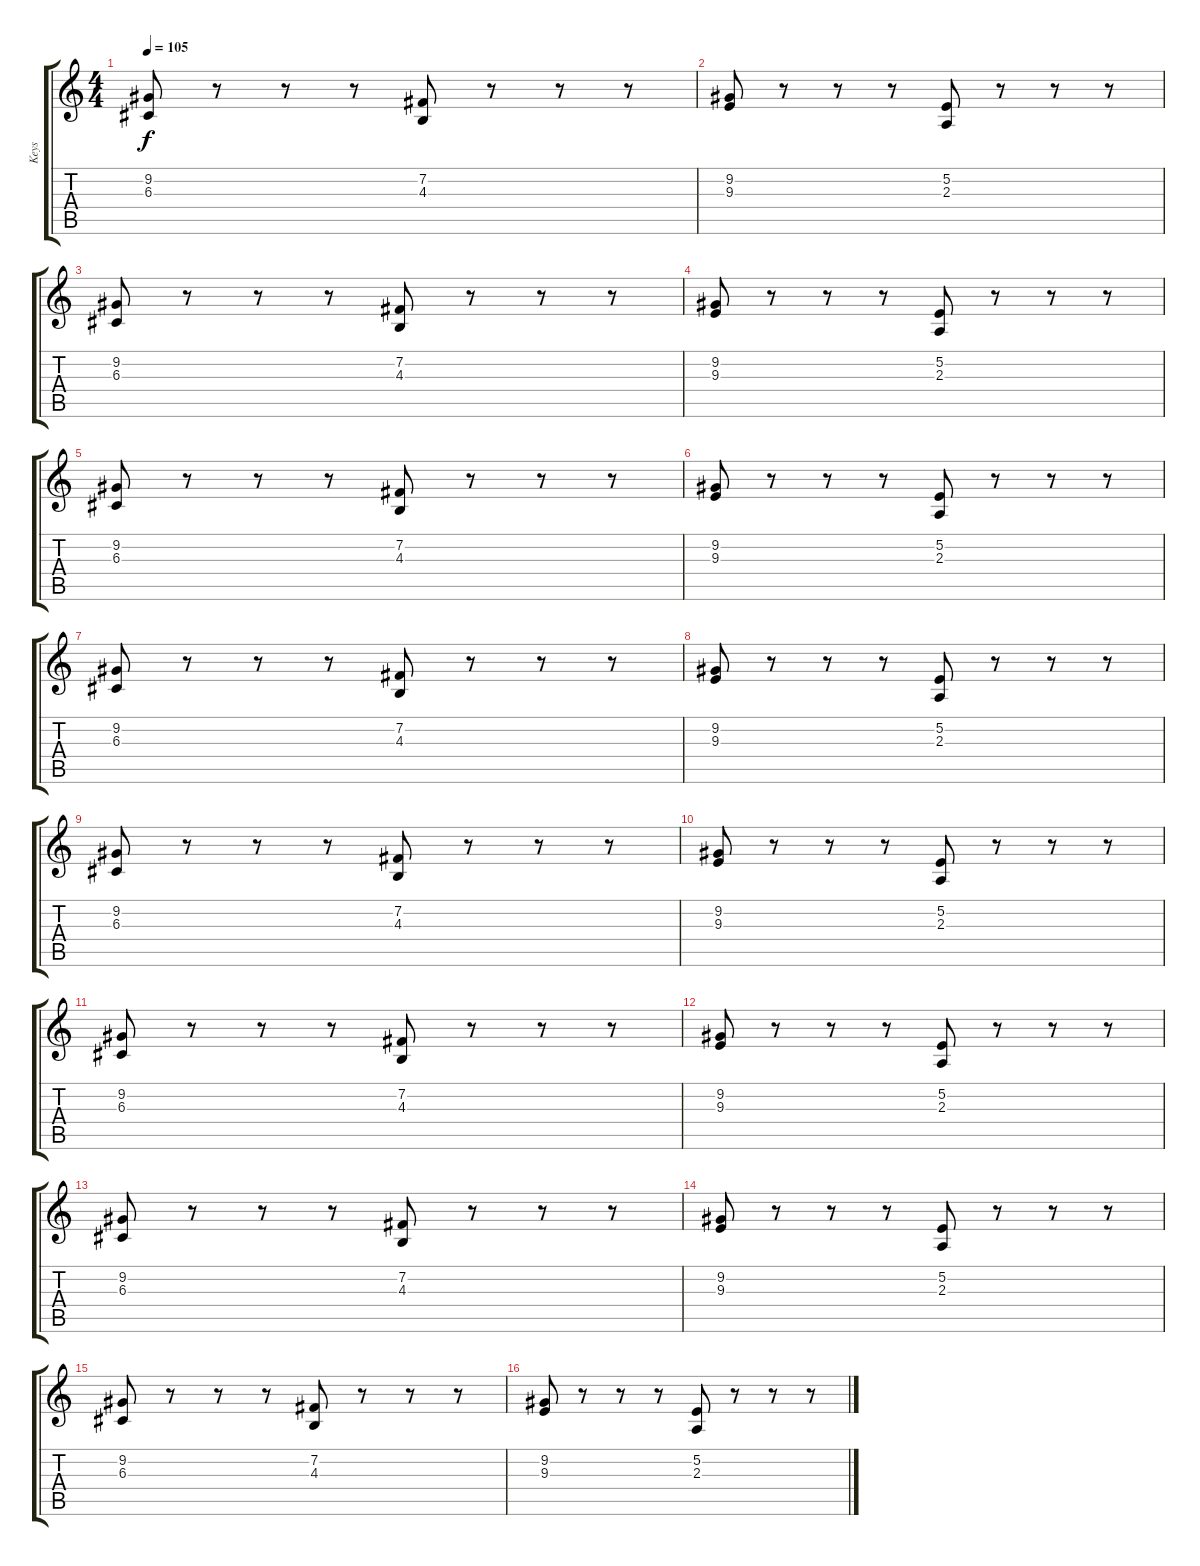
\track ("Keys" "Keys") {instrument electricgrandpiano}
\staff {score tabs}
\tuning (E4 B3 G3 D3 A2 E2) {hide}
\ts (4 4)
\tempo 105
\clef g2
\ks c
(9.2 6.3).8{dy f} r.8 r.8 r.8 (7.2 4.3).8 r.8 r.8 r.8 |
(9.2 9.3).8 r.8 r.8 r.8 (5.2 2.3).8 r.8 r.8 r.8 |
(9.2 6.3).8 r.8 r.8 r.8 (7.2 4.3).8 r.8 r.8 r.8 |
(9.2 9.3).8 r.8 r.8 r.8 (5.2 2.3).8 r.8 r.8 r.8 |
(9.2 6.3).8 r.8 r.8 r.8 (7.2 4.3).8 r.8 r.8 r.8 |
(9.2 9.3).8 r.8 r.8 r.8 (5.2 2.3).8 r.8 r.8 r.8 |
(9.2 6.3).8 r.8 r.8 r.8 (7.2 4.3).8 r.8 r.8 r.8 |
(9.2 9.3).8 r.8 r.8 r.8 (5.2 2.3).8 r.8 r.8 r.8 |
(9.2 6.3).8 r.8 r.8 r.8 (7.2 4.3).8 r.8 r.8 r.8 |
(9.2 9.3).8 r.8 r.8 r.8 (5.2 2.3).8 r.8 r.8 r.8 |
(9.2 6.3).8 r.8 r.8 r.8 (7.2 4.3).8 r.8 r.8 r.8 |
(9.2 9.3).8 r.8 r.8 r.8 (5.2 2.3).8 r.8 r.8 r.8 |
(9.2 6.3).8 r.8 r.8 r.8 (7.2 4.3).8 r.8 r.8 r.8 |
(9.2 9.3).8 r.8 r.8 r.8 (5.2 2.3).8 r.8 r.8 r.8 |
(9.2 6.3).8 r.8 r.8 r.8 (7.2 4.3).8 r.8 r.8 r.8 |
(9.2 9.3).8 r.8 r.8 r.8 (5.2 2.3).8 r.8 r.8 r.8
